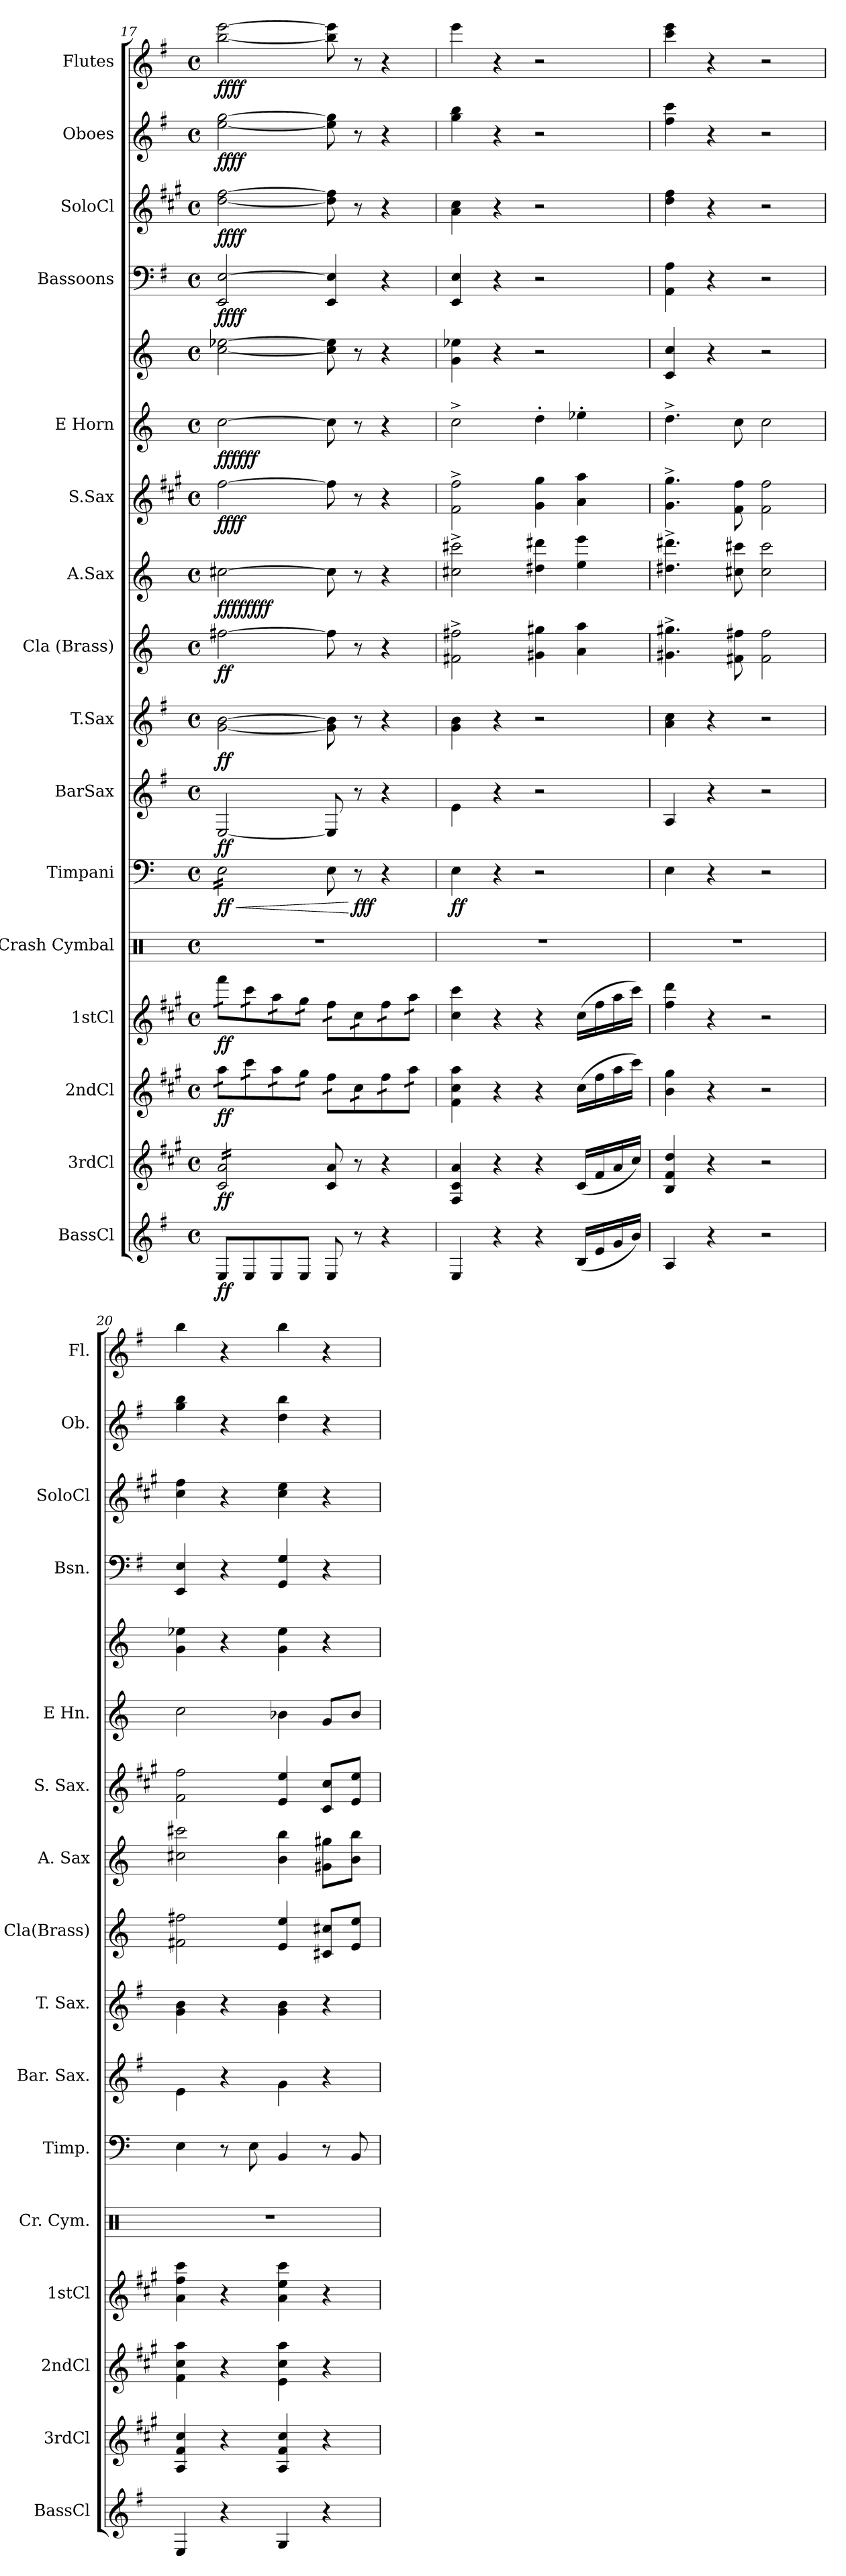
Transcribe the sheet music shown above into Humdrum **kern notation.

**kern	**dynam	**kern	**dynam	**kern	**dynam	**kern	**dynam	**kern	**kern	**dynam	**kern	**dynam	**kern	**dynam	**kern	**dynam	**kern	**dynam	**kern	**dynam	**kern	**kern	**dynam	**kern	**dynam	**kern	**dynam	**kern	**dynam	**kern	**dynam
*part16	*part16	*part15	*part15	*part14	*part14	*part13	*part13	*part12	*part11	*part11	*part10	*part10	*part9	*part9	*part8	*part8	*part7	*part7	*part6	*part6	*part5	*part5	*part5	*part4	*part4	*part3	*part3	*part2	*part2	*part1	*part1
*staff17	*staff17	*staff16	*staff16	*staff15	*staff15	*staff14	*staff14	*staff13	*staff12	*staff12	*staff11	*staff11	*staff10	*staff10	*staff9	*staff9	*staff8	*staff8	*staff7	*staff7	*staff6	*staff5	*staff5/6	*staff4	*staff4	*staff3	*staff3	*staff2	*staff2	*staff1	*staff1
*I"BassCl	*	*I"3rdCl	*	*I"2ndCl	*	*I"1stCl	*	*I"Crash Cymbal	*I"Timpani	*	*I"BarSax	*	*I"T.Sax	*	*I"Cla (Brass)	*	*I"A.Sax	*	*I"S.Sax	*	*I"E Horn	*	*	*I"Bassoons	*	*I"SoloCl	*	*I"Oboes	*	*I"Flutes	*
*I'BassCl	*	*I'3rdCl	*	*I'2ndCl	*	*I'1stCl	*	*I'Cr. Cym.	*I'Timp.	*	*I'Bar. Sax.	*	*I'T. Sax.	*	*I'Cla(Brass)	*	*I'A. Sax	*	*I'S. Sax.	*	*I'E Hn.	*	*	*I'Bsn.	*	*I'SoloCl	*	*I'Ob.	*	*I'Fl.	*
*clefG2	*	*clefG2	*	*clefG2	*	*clefG2	*	*clefX	*clefF4	*	*clefG2	*	*clefG2	*	*clefG2	*	*clefG2	*	*clefG2	*	*clefG2	*clefG2	*	*clefF4	*	*clefG2	*	*clefG2	*	*clefG2	*
*ITrd8c14	*	*ITrd1c2	*	*ITrd1c2	*	*ITrd1c2	*	*	*	*	*ITrd12c21	*	*ITrd8c14	*	*ITrd1c2	*	*ITrd5c9	*	*ITrd1c2	*	*ITrd5c8	*ITrd5c8	*	*	*	*ITrd1c2	*	*	*	*	*
*k[f#]	*	*k[f#]	*	*k[f#]	*	*k[f#]	*	*k[]	*k[]	*	*k[f#]	*	*k[f#]	*	*k[b-e-]	*	*k[b-e-a-]	*	*k[f#]	*	*k[f#c#g#d#]	*k[f#c#g#d#]	*	*k[f#]	*	*k[f#]	*	*k[f#]	*	*k[f#]	*
*M4/4	*	*M4/4	*	*M4/4	*	*M4/4	*	*M4/4	*M4/4	*	*M4/4	*	*M4/4	*	*M4/4	*	*M4/4	*	*M4/4	*	*M4/4	*M4/4	*	*M4/4	*	*M4/4	*	*M4/4	*	*M4/4	*
*met(c)	*	*met(c)	*	*met(c)	*	*met(c)	*	*met(c)	*met(c)	*	*met(c)	*	*met(c)	*	*met(c)	*	*met(c)	*	*met(c)	*	*met(c)	*met(c)	*	*met(c)	*	*met(c)	*	*met(c)	*	*met(c)	*
=17	=17	=17	=17	=17	=17	=17	=17	=17	=17	=17	=17	=17	=17	=17	=17	=17	=17	=17	=17	=17	=17	=17	=17	=17	=17	=17	=17	=17	=17	=17	=17
!	!LO:DY:b	!	!LO:DY:b	!	!LO:DY:b	!	!LO:DY:b	!	!	!LO:HP:b	!	!	!	!	!	!	!	!	!	!	!	!	!	!	!	!	!	!	!	!	!
!	!	!	!	!	!	!	!	!	!	!LO:DY:n=1:b	!	!LO:DY:b	!	!LO:DY:b	!	!LO:DY:b	!	!LO:DY:b	!	!	!	!	!	!	!	!	!	!	!	!	!
!	!	!	!	!	!	!	!	!	!	!	!	!	!	!	!	!	!	!LO:DY:n=1:b	!	!	!	!	!	!	!	!	!	!	!	!	!
!	!	!	!	!	!	!	!	!	!	!	!	!	!	!	!	!	!	!LO:DY:n=2:b	!	!	!	!	!	!	!	!	!	!	!	!	!
!	!	!	!	!	!	!	!	!	!	!	!	!	!	!	!	!	!	!LO:DY:n=3:b	!	!LO:DY:b	!	!	!	!	!	!	!	!	!	!	!
!	!	!	!	!	!	!	!	!	!	!	!	!	!	!	!	!	!	!	!	!LO:DY:n=1:b	!	!	!LO:DY:b=2	!	!	!	!	!	!	!	!
!	!	!	!	!	!	!	!	!	!	!	!	!	!	!	!	!	!	!	!	!	!	!	!LO:DY:n=1:b	!	!	!	!	!	!	!	!
!	!	!	!	!	!	!	!	!	!	!	!	!	!	!	!	!	!	!	!	!	!	!	!LO:DY:n=2:b	!	!LO:DY:b	!	!	!	!	!	!
!	!	!	!	!	!	!	!	!	!	!	!	!	!	!	!	!	!	!	!	!	!	!	!	!	!LO:DY:n=1:b	!	!LO:DY:b	!	!	!	!
!	!	!	!	!	!	!	!	!	!	!	!	!	!	!	!	!	!	!	!	!	!	!	!	!	!	!	!LO:DY:n=1:b	!	!LO:DY:b	!	!
!	!	!	!	!	!	!	!	!	!	!	!	!	!	!	!	!	!	!	!	!	!	!	!	!	!	!	!	!	!LO:DY:n=1:b	!	!LO:DY:b
!	!	!	!	!	!	!	!	!	!	!	!	!	!	!	!	!	!	!	!	!	!	!	!	!	!	!	!	!	!	!	!LO:DY:n=1:b
*	*	*tremolo	*	*	*	*	*	*	*	*	*	*	*	*	*	*	*	*	*	*	*	*	*	*	*	*	*	*	*	*	*
*	*	*	*	*tremolo	*	*	*	*	*	*	*	*	*	*	*	*	*	*	*	*	*	*	*	*	*	*	*	*	*	*	*
*	*	*	*	*	*	*tremolo	*	*	*	*	*	*	*	*	*	*	*	*	*	*	*	*	*	*	*	*	*	*	*	*	*
*	*	*	*	*	*	*	*	*	*tremolo	*	*	*	*	*	*	*	*	*	*	*	*	*	*	*	*	*	*	*	*	*	*
8EE/L	ff	16B/ 16g/LL	ff	16gg\LL	ff	16eee\LL	ff	1r	16E\LL	< ff	[2EE/	ff	[2G\ [2B\	ff	[2een\	ff	[2en\	ff ff ff ff	[2ee\	ff ff	[2e\	[2e\ [2gn\	ff ff ff	2EE/ [2E/	ff ff	[2cc\ [2ee\	ff ff	[2ee\ [2gg\	ff ff	[2bb\ [2eee\	ff ff
.	.	16B/ 16g/	.	16gg\	.	16eee\	.	.	16E\	.	.	.	.	.	.	.	.	.	.	.	.	.	.	.	.	.	.	.	.	.	.
8EE/	.	16B/ 16g/	.	16bb\	.	16bb\	.	.	16E\	.	.	.	.	.	.	.	.	.	.	.	.	.	.	.	.	.	.	.	.	.	.
.	.	16B/ 16g/	.	16bb\	.	16bb\	.	.	16E\	.	.	.	.	.	.	.	.	.	.	.	.	.	.	.	.	.	.	.	.	.	.
8EE/	.	16B/ 16g/	.	16gg\	.	16gg\	.	.	16E\	.	.	.	.	.	.	.	.	.	.	.	.	.	.	.	.	.	.	.	.	.	.
.	.	16B/ 16g/	.	16gg\	.	16gg\	.	.	16E\	.	.	.	.	.	.	.	.	.	.	.	.	.	.	.	.	.	.	.	.	.	.
8EE/J	.	16B/ 16g/	.	16ff#\	.	16ff#\	.	.	16E\	.	.	.	.	.	.	.	.	.	.	.	.	.	.	.	.	.	.	.	.	.	.
.	.	16B/ 16g/JJ	.	16ff#\JJ	.	16ff#\JJ	.	.	16E\JJ	.	.	.	.	.	.	.	.	.	.	.	.	.	.	.	.	.	.	.	.	.	.
*	*	*	*	*	*	*	*	*	*Xtremolo	*	*	*	*	*	*	*	*	*	*	*	*	*	*	*	*	*	*	*	*	*	*
*	*	*Xtremolo	*	*	*	*	*	*	*	*	*	*	*	*	*	*	*	*	*	*	*	*	*	*	*	*	*	*	*	*	*
8EE/	.	8B/ 8g/	.	16ee\LL	.	16ee\LL	.	.	8E\	.	8EE/]	.	8G\] 8B\]	.	8ee\]	.	8e\]	.	8ee\]	.	8e\]	8e\] 8g\]	.	4EE/ 4E/]	.	8cc\] 8ee\]	.	8ee\] 8gg\]	.	8bb\] 8eee\]	.
.	.	.	.	16ee\	.	16ee\	.	.	.	.	.	.	.	.	.	.	.	.	.	.	.	.	.	.	.	.	.	.	.	.	.
!	!	!	!	!	!	!	!	!	!	!LO:DY:n=2:b	!	!	!	!	!	!	!	!	!	!	!	!	!	!	!	!	!	!	!	!	!
8r	.	8r	.	16b\	.	16b\	.	.	8r	[ fff	8r	.	8r	.	8r	.	8r	.	8r	.	8r	8r	.	.	.	8r	.	8r	.	8r	.
.	.	.	.	16b\	.	16b\	.	.	.	.	.	.	.	.	.	.	.	.	.	.	.	.	.	.	.	.	.	.	.	.	.
4r	.	4r	.	16ee\	.	16ee\	.	.	4r	.	4r	.	4r	.	4r	.	4r	.	4r	.	4r	4r	.	4r	.	4r	.	4r	.	4r	.
.	.	.	.	16ee\	.	16ee\	.	.	.	.	.	.	.	.	.	.	.	.	.	.	.	.	.	.	.	.	.	.	.	.	.
.	.	.	.	16gg\	.	16gg\	.	.	.	.	.	.	.	.	.	.	.	.	.	.	.	.	.	.	.	.	.	.	.	.	.
.	.	.	.	16gg\JJ	.	16gg\JJ	.	.	.	.	.	.	.	.	.	.	.	.	.	.	.	.	.	.	.	.	.	.	.	.	.
*	*	*	*	*	*	*Xtremolo	*	*	*	*	*	*	*	*	*	*	*	*	*	*	*	*	*	*	*	*	*	*	*	*	*
*	*	*	*	*Xtremolo	*	*	*	*	*	*	*	*	*	*	*	*	*	*	*	*	*	*	*	*	*	*	*	*	*	*	*
=18	=18	=18	=18	=18	=18	=18	=18	=18	=18	=18	=18	=18	=18	=18	=18	=18	=18	=18	=18	=18	=18	=18	=18	=18	=18	=18	=18	=18	=18	=18	=18
!	!	!	!	!	!	!	!	!	!	!LO:DY:b	!	!	!	!	!	!	!	!	!	!	!	!	!	!	!	!	!	!	!	!	!
4EE/	.	4E/ 4B/ 4g/	.	4e\ 4b\ 4gg\	.	4b\ 4bb\	.	1r	4E\	ff	4E\	.	4G\ 4B\	.	2en\^ 2een\^	.	2en\^ 2een\^	.	2e\^ 2ee\^	.	2e^\	4B\ 4gn\	.	4EE/ 4E/	.	4g\ 4b\	.	4gg\ 4bb\	.	4eee\	.
4r	.	4r	.	4r	.	4r	.	.	4r	.	4r	.	4r	.	.	.	.	.	.	.	.	4r	.	4r	.	4r	.	4r	.	4r	.
4r	.	4r	.	4r	.	4r	.	.	2r	.	2r	.	2r	.	4f#X\ 4ff#X\	.	4f#X\ 4ff#X\	.	4f#\ 4ff#\	.	4f#'\	2r	.	2r	.	2r	.	2r	.	2r	.
(<16BB/LL	.	(<16B/LL	.	(>16b\LL	.	(>16b\LL	.	.	.	.	.	.	.	.	4g\ 4gg\	.	4g\ 4gg\	.	4g\ 4gg\	.	4gn'\	.	.	.	.	.	.	.	.	.	.
16E/	.	16e/	.	16ee\	.	16ee\	.	.	.	.	.	.	.	.	.	.	.	.	.	.	.	.	.	.	.	.	.	.	.	.	.
16G/	.	16g/	.	16gg\	.	16gg\	.	.	.	.	.	.	.	.	.	.	.	.	.	.	.	.	.	.	.	.	.	.	.	.	.
16B/JJ)	.	16b/JJ)	.	16bb\JJ)	.	16bb\JJ)	.	.	.	.	.	.	.	.	.	.	.	.	.	.	.	.	.	.	.	.	.	.	.	.	.
=19	=19	=19	=19	=19	=19	=19	=19	=19	=19	=19	=19	=19	=19	=19	=19	=19	=19	=19	=19	=19	=19	=19	=19	=19	=19	=19	=19	=19	=19	=19	=19
4AA/	.	4A/ 4e/ 4cc/	.	4a\ 4ff#\	.	4ee\ 4ccc\	.	1r	4E\	.	4AA/	.	4A\ 4c\	.	4.f#X\^ 4.ff#X\^	.	4.f#X\^ 4.ff#X\^	.	4.f#\^ 4.ff#\^	.	4.f#^\	4E/ 4e/	.	4AA\ 4A\	.	4cc\ 4ee\	.	4ff#\ 4ccc\	.	4ccc\ 4eee\	.
4r	.	4r	.	4r	.	4r	.	.	4r	.	4r	.	4r	.	.	.	.	.	.	.	.	4r	.	4r	.	4r	.	4r	.	4r	.
.	.	.	.	.	.	.	.	.	.	.	.	.	.	.	8en\ 8een\	.	8en\ 8een\	.	8e\ 8ee\	.	8e\	.	.	.	.	.	.	.	.	.	.
2r	.	2r	.	2r	.	2r	.	.	2r	.	2r	.	2r	.	2e\ 2ee\	.	2e\ 2ee\	.	2e\ 2ee\	.	2e\	2r	.	2r	.	2r	.	2r	.	2r	.
=20	=20	=20	=20	=20	=20	=20	=20	=20	=20	=20	=20	=20	=20	=20	=20	=20	=20	=20	=20	=20	=20	=20	=20	=20	=20	=20	=20	=20	=20	=20	=20
4EE/	.	4G/ 4e/ 4b/	.	4e\ 4b\ 4gg\	.	4g\ 4ee\ 4bb\	.	1r	4E\	.	4E\	.	4G\ 4B\	.	2en\ 2een\	.	2en\ 2een\	.	2e\ 2ee\	.	2e\	4B\ 4gn\	.	4EE/ 4E/	.	4b\ 4ee\	.	4gg\ 4bb\	.	4bb\	.
4r	.	4r	.	4r	.	4r	.	.	8r	.	4r	.	4r	.	.	.	.	.	.	.	.	4r	.	4r	.	4r	.	4r	.	4r	.
.	.	.	.	.	.	.	.	.	8E\	.	.	.	.	.	.	.	.	.	.	.	.	.	.	.	.	.	.	.	.	.	.
4GG/	.	4G/ 4e/ 4b/	.	4d\ 4b\ 4gg\	.	4g\ 4dd\ 4bb\	.	.	4BB/	.	4G\	.	4G\ 4B\	.	4d/ 4dd/	.	4d\ 4dd\	.	4d/ 4dd/	.	4dn\	4B\ 4g\	.	4GG/ 4G/	.	4b\ 4dd\	.	4dd\ 4bb\	.	4bb\	.
4r	.	4r	.	4r	.	4r	.	.	8r	.	4r	.	4r	.	8Bn/ 8bn/L	.	8Bn\ 8bn\L	.	8B/ 8b/L	.	8B/L	4r	.	4r	.	4r	.	4r	.	4r	.
.	.	.	.	.	.	.	.	.	8BB/	.	.	.	.	.	8d/ 8dd/J	.	8d\ 8dd\J	.	8d/ 8dd/J	.	8d/J	.	.	.	.	.	.	.	.	.	.
=	=	=	=	=	=	=	=	=	=	=	=	=	=	=	=	=	=	=	=	=	=	=	=	=	=	=	=	=	=	=	=
*-	*-	*-	*-	*-	*-	*-	*-	*-	*-	*-	*-	*-	*-	*-	*-	*-	*-	*-	*-	*-	*-	*-	*-	*-	*-	*-	*-	*-	*-	*-	*-
